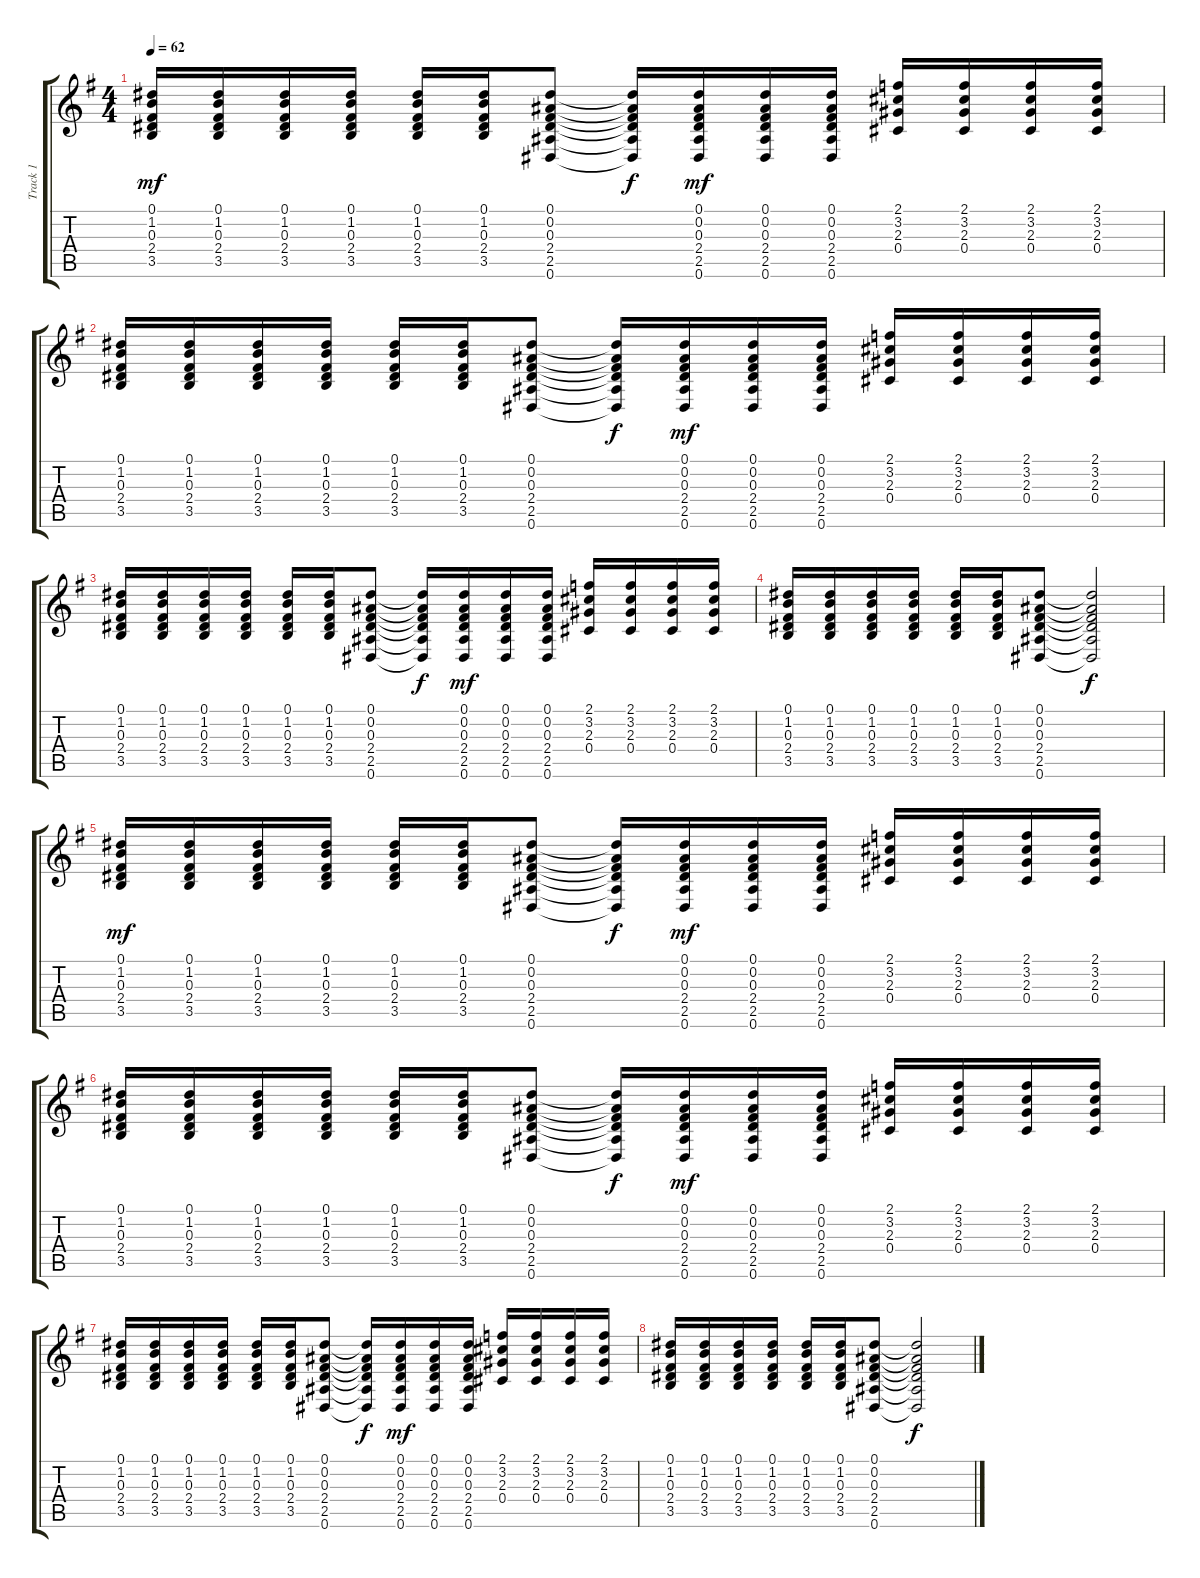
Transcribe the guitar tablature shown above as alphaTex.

\track ("Track 1" "Track 1") {instrument acousticguitarnylon}
\staff {score tabs}
\tuning (Eb4 Bb3 Gb3 Db3 Ab2 Eb2) {hide}
\ts (4 4)
\tempo 62
\clef g2
\ks g
(0.1 1.2 0.3 2.4 3.5).16{dy mf} (0.1 1.2 0.3 2.4 3.5).16 (0.1 1.2 0.3 2.4 3.5).16 (0.1 1.2 0.3 2.4 3.5).16 (0.1 1.2 0.3 2.4 3.5).16 (0.1 1.2 0.3 2.4 3.5).16 (0.1 0.2 0.3 2.4 2.5 0.6).8 (0.1{t} 0.2{t} 0.3{t} 2.4{t} 2.5{t} 0.6{t}).16{dy f} (0.1 0.2 0.3 2.4 2.5 0.6).16{dy mf} (0.1 0.2 0.3 2.4 2.5 0.6).16 (0.1 0.2 0.3 2.4 2.5 0.6).16 (2.1 3.2 2.3 0.4).16 (2.1 3.2 2.3 0.4).16 (2.1 3.2 2.3 0.4).16 (2.1 3.2 2.3 0.4).16 |
(0.1 1.2 0.3 2.4 3.5).16 (0.1 1.2 0.3 2.4 3.5).16 (0.1 1.2 0.3 2.4 3.5).16 (0.1 1.2 0.3 2.4 3.5).16 (0.1 1.2 0.3 2.4 3.5).16 (0.1 1.2 0.3 2.4 3.5).16 (0.1 0.2 0.3 2.4 2.5 0.6).8 (0.1{t} 0.2{t} 0.3{t} 2.4{t} 2.5{t} 0.6{t}).16{dy f} (0.1 0.2 0.3 2.4 2.5 0.6).16{dy mf} (0.1 0.2 0.3 2.4 2.5 0.6).16 (0.1 0.2 0.3 2.4 2.5 0.6).16 (2.1 3.2 2.3 0.4).16 (2.1 3.2 2.3 0.4).16 (2.1 3.2 2.3 0.4).16 (2.1 3.2 2.3 0.4).16 |
(0.1 1.2 0.3 2.4 3.5).16 (0.1 1.2 0.3 2.4 3.5).16 (0.1 1.2 0.3 2.4 3.5).16 (0.1 1.2 0.3 2.4 3.5).16 (0.1 1.2 0.3 2.4 3.5).16 (0.1 1.2 0.3 2.4 3.5).16 (0.1 0.2 0.3 2.4 2.5 0.6).8 (0.1{t} 0.2{t} 0.3{t} 2.4{t} 2.5{t} 0.6{t}).16{dy f} (0.1 0.2 0.3 2.4 2.5 0.6).16{dy mf} (0.1 0.2 0.3 2.4 2.5 0.6).16 (0.1 0.2 0.3 2.4 2.5 0.6).16 (2.1 3.2 2.3 0.4).16 (2.1 3.2 2.3 0.4).16 (2.1 3.2 2.3 0.4).16 (2.1 3.2 2.3 0.4).16 |
(0.1 1.2 0.3 2.4 3.5).16 (0.1 1.2 0.3 2.4 3.5).16 (0.1 1.2 0.3 2.4 3.5).16 (0.1 1.2 0.3 2.4 3.5).16 (0.1 1.2 0.3 2.4 3.5).16 (0.1 1.2 0.3 2.4 3.5).16 (0.1 0.2 0.3 2.4 2.5 0.6).8 (0.1{t} 0.2{t} 0.3{t} 2.4{t} 2.5{t} 0.6{t}).2{dy f} |
(0.1 1.2 0.3 2.4 3.5).16{dy mf} (0.1 1.2 0.3 2.4 3.5).16 (0.1 1.2 0.3 2.4 3.5).16 (0.1 1.2 0.3 2.4 3.5).16 (0.1 1.2 0.3 2.4 3.5).16 (0.1 1.2 0.3 2.4 3.5).16 (0.1 0.2 0.3 2.4 2.5 0.6).8 (0.1{t} 0.2{t} 0.3{t} 2.4{t} 2.5{t} 0.6{t}).16{dy f} (0.1 0.2 0.3 2.4 2.5 0.6).16{dy mf} (0.1 0.2 0.3 2.4 2.5 0.6).16 (0.1 0.2 0.3 2.4 2.5 0.6).16 (2.1 3.2 2.3 0.4).16 (2.1 3.2 2.3 0.4).16 (2.1 3.2 2.3 0.4).16 (2.1 3.2 2.3 0.4).16 |
(0.1 1.2 0.3 2.4 3.5).16 (0.1 1.2 0.3 2.4 3.5).16 (0.1 1.2 0.3 2.4 3.5).16 (0.1 1.2 0.3 2.4 3.5).16 (0.1 1.2 0.3 2.4 3.5).16 (0.1 1.2 0.3 2.4 3.5).16 (0.1 0.2 0.3 2.4 2.5 0.6).8 (0.1{t} 0.2{t} 0.3{t} 2.4{t} 2.5{t} 0.6{t}).16{dy f} (0.1 0.2 0.3 2.4 2.5 0.6).16{dy mf} (0.1 0.2 0.3 2.4 2.5 0.6).16 (0.1 0.2 0.3 2.4 2.5 0.6).16 (2.1 3.2 2.3 0.4).16 (2.1 3.2 2.3 0.4).16 (2.1 3.2 2.3 0.4).16 (2.1 3.2 2.3 0.4).16 |
(0.1 1.2 0.3 2.4 3.5).16 (0.1 1.2 0.3 2.4 3.5).16 (0.1 1.2 0.3 2.4 3.5).16 (0.1 1.2 0.3 2.4 3.5).16 (0.1 1.2 0.3 2.4 3.5).16 (0.1 1.2 0.3 2.4 3.5).16 (0.1 0.2 0.3 2.4 2.5 0.6).8 (0.1{t} 0.2{t} 0.3{t} 2.4{t} 2.5{t} 0.6{t}).16{dy f} (0.1 0.2 0.3 2.4 2.5 0.6).16{dy mf} (0.1 0.2 0.3 2.4 2.5 0.6).16 (0.1 0.2 0.3 2.4 2.5 0.6).16 (2.1 3.2 2.3 0.4).16 (2.1 3.2 2.3 0.4).16 (2.1 3.2 2.3 0.4).16 (2.1 3.2 2.3 0.4).16 |
(0.1 1.2 0.3 2.4 3.5).16 (0.1 1.2 0.3 2.4 3.5).16 (0.1 1.2 0.3 2.4 3.5).16 (0.1 1.2 0.3 2.4 3.5).16 (0.1 1.2 0.3 2.4 3.5).16 (0.1 1.2 0.3 2.4 3.5).16 (0.1 0.2 0.3 2.4 2.5 0.6).8 (0.1{t} 0.2{t} 0.3{t} 2.4{t} 2.5{t} 0.6{t}).2{dy f}
